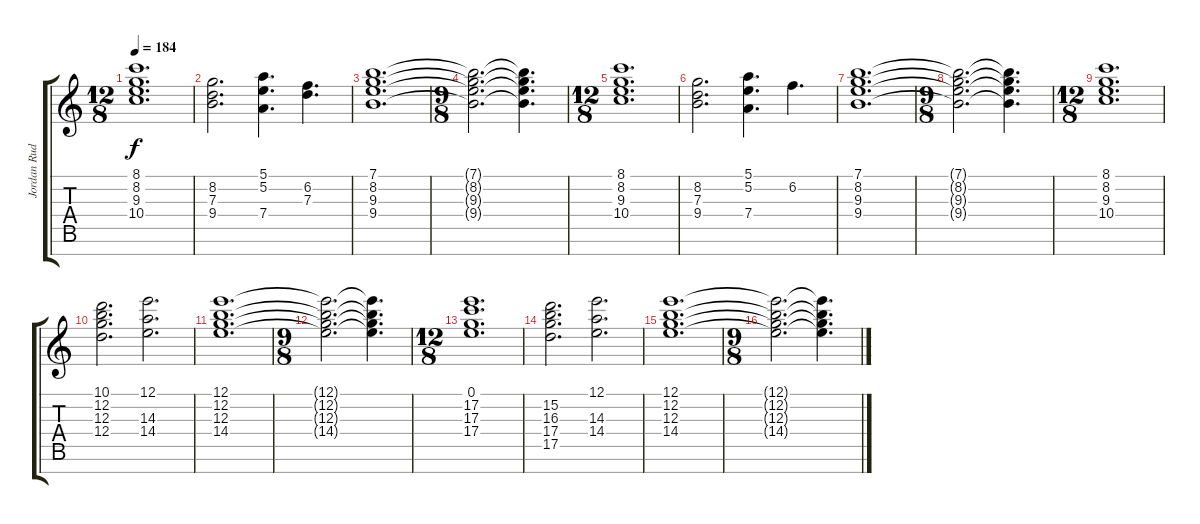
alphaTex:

\track ("Jordan Rudess - Right Hand" "Jordan Rud") {instrument lead3calliope}
\staff {score tabs}
\tuning (E5 B4 G4 D4 A3 E3 B2) {hide}
\ts (12 8)
\tempo 184
\clef g2
\ks c
(8.1 8.2 9.3 10.4).1{d dy f} |
(8.2 7.3 9.4).2{d} (5.1 5.2 7.4).4{d} (6.2 7.3).4{d} |
(7.1 8.2 9.3 9.4).1{d} |
\ts (9 8)
(7.1{t} 8.2{t} 9.3{t} 9.4{t}).2{d volume 10} (7.1{t} 8.2{t} 9.3{t} 9.4{t}).4{d} |
\ts (12 8)
(8.1 8.2 9.3 10.4).1{d} |
(8.2 7.3 9.4).2{d} (5.1 5.2 7.4).4{d} 6.2.4{d} |
(7.1 8.2 9.3 9.4).1{d volume 9} |
\ts (9 8)
(7.1{t} 8.2{t} 9.3{t} 9.4{t}).2{d} (7.1{t} 8.2{t} 9.3{t} 9.4{t}).4{d} |
\ts (12 8)
(8.1 8.2 9.3 10.4).1{d} |
(10.1 12.2 12.3 12.4).2{d volume 8} (12.1 14.3 14.4).2{d} |
(12.1 12.2 12.3 14.4).1{d} |
\ts (9 8)
(12.1{t} 12.2{t} 12.3{t} 14.4{t}).2{d} (12.1{t} 12.2{t} 12.3{t} 14.4{t}).4{d} |
\ts (12 8)
(0.1 17.2 17.3 17.4).1{d volume 7} |
(15.2 16.3 17.4 17.5).2{d} (12.1 14.3 14.4).2{d} |
(12.1 12.2 12.3 14.4).1{d} |
\ts (9 8)
(12.1{t} 12.2{t} 12.3{t} 14.4{t}).2{d volume 5} (12.1{t} 12.2{t} 12.3{t} 14.4{t}).4{d}
